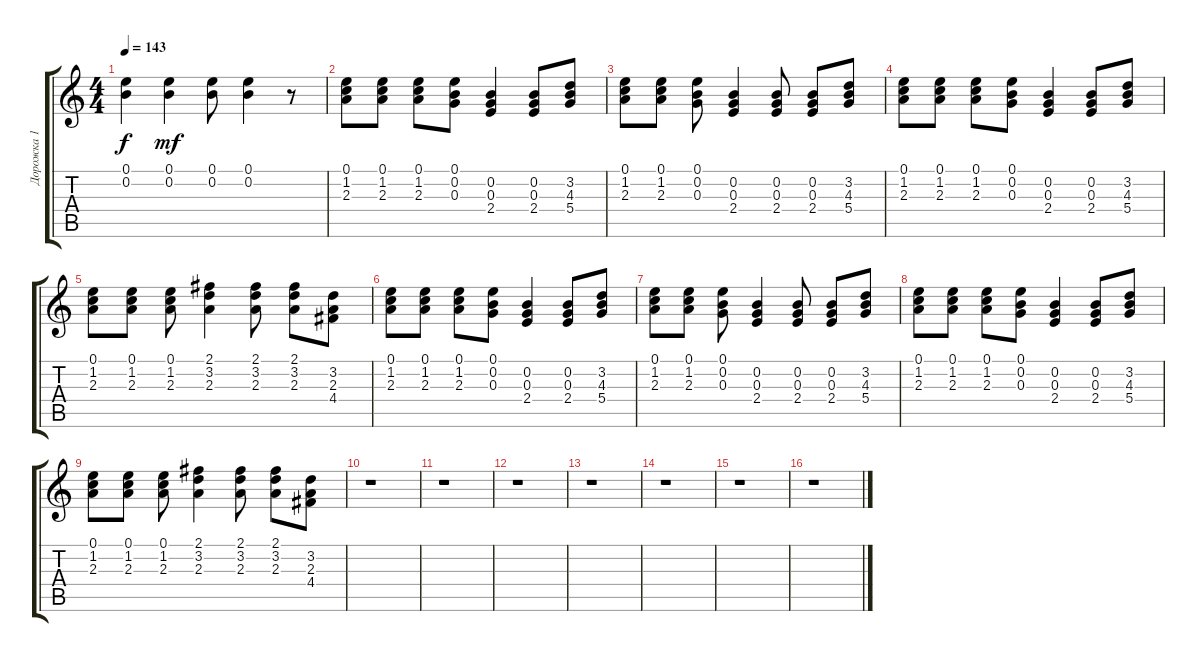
\track ("Дорожка 1" "Дорожка 1") {instrument electricguitarclean}
\staff {score tabs}
\tuning (E4 B3 G3 D3 A2 E2) {hide}
\ts (4 4)
\tempo 143
\clef g2
\ks c
(0.1{t} 0.2{t}).4{dy f} (0.1 0.2).4{dy mf} (0.1 0.2).8 (0.1 0.2).4 r.8 |
(0.1 1.2 2.3).8 (0.1 1.2 2.3).8 (0.1 1.2 2.3).8 (0.1 0.2 0.3).8 (0.2 0.3 2.4).4 (0.2 0.3 2.4).8 (3.2 4.3 5.4).8 |
(0.1 1.2 2.3).8 (0.1 1.2 2.3).8 (0.1 0.2 0.3).8 (0.2 0.3 2.4).4 (0.2 0.3 2.4).8 (0.2 0.3 2.4).8 (3.2 4.3 5.4).8 |
(0.1 1.2 2.3).8 (0.1 1.2 2.3).8 (0.1 1.2 2.3).8 (0.1 0.2 0.3).8 (0.2 0.3 2.4).4 (0.2 0.3 2.4).8 (3.2 4.3 5.4).8 |
(0.1 1.2 2.3).8 (0.1 1.2 2.3).8 (0.1 1.2 2.3).8 (2.1 3.2 2.3).4 (2.1 3.2 2.3).8 (2.1 3.2 2.3).8 (3.2 2.3 4.4).8 |
(0.1 1.2 2.3).8 (0.1 1.2 2.3).8 (0.1 1.2 2.3).8 (0.1 0.2 0.3).8 (0.2 0.3 2.4).4 (0.2 0.3 2.4).8 (3.2 4.3 5.4).8 |
(0.1 1.2 2.3).8 (0.1 1.2 2.3).8 (0.1 0.2 0.3).8 (0.2 0.3 2.4).4 (0.2 0.3 2.4).8 (0.2 0.3 2.4).8 (3.2 4.3 5.4).8 |
(0.1 1.2 2.3).8 (0.1 1.2 2.3).8 (0.1 1.2 2.3).8 (0.1 0.2 0.3).8 (0.2 0.3 2.4).4 (0.2 0.3 2.4).8 (3.2 4.3 5.4).8 |
(0.1 1.2 2.3).8 (0.1 1.2 2.3).8 (0.1 1.2 2.3).8 (2.1 3.2 2.3).4 (2.1 3.2 2.3).8 (2.1 3.2 2.3).8 (3.2 2.3 4.4).8 |
r.1 |
r.1 |
r.1 |
r.1 |
r.1 |
r.1 |
r.1
